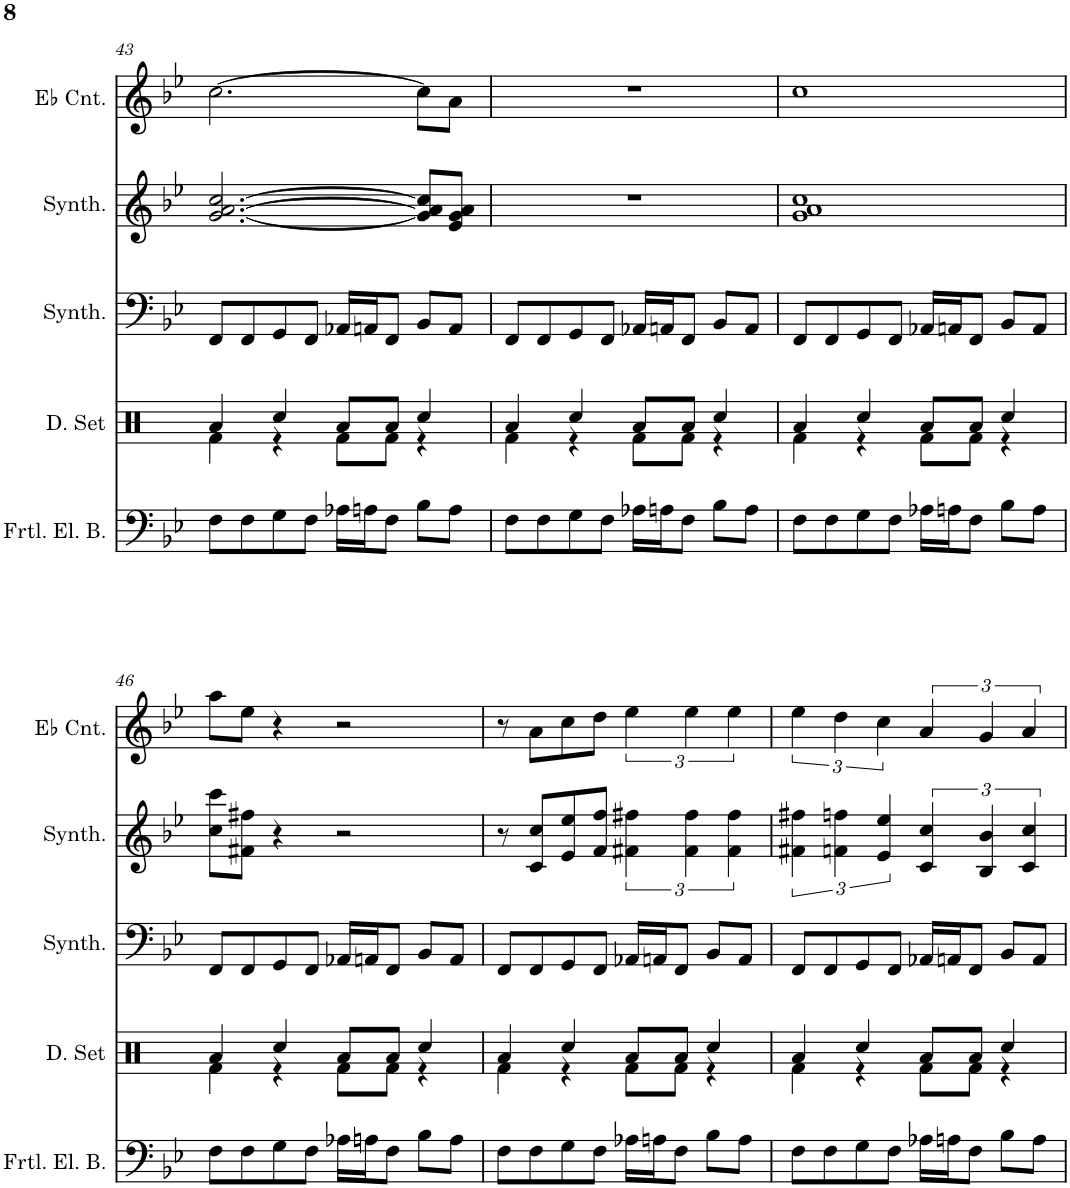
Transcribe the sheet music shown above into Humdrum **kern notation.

**kern	**kern	**kern	**kern	**kern
*part5	*part4	*part3	*part2	*part1
*staff5	*staff4	*staff3	*staff2	*staff1
*I"Fretless Electric Bass, Fretless Bass	*I"Drumset, Percussion	*I"Bass Synthesizer, Synth Bass	*I"Brass Synthesizer, Brass Accomp.	*I"Eb Cornet, Trumpet
*I'Frtl. El. B.	*I'D. Set	*I'Synth.	*I'Synth.	*I'Eb Cnt.
!!LO:PB:g=z
*clefF4	*clefX	*clefF4	*clefF4	*clefG2
*Trd7c12	*	*	*	*Trd-2c-3
*k[b-e-]	*k[]	*k[b-e-]	*k[b-e-]	*k[b-e-]
*M4/4	*M4/4	*M4/4	*M4/4	*M4/4
=43	=43	=43	=43	=43
*	*^	*	*	*
8F\L	4Ra/	4Rf\	8FF/L	[2.g/ [2.a/ [2.cc/	[2.cc\
8F\	.	.	8FF/	.	.
8G\	4Rcc/	4r	8GG/	.	.
8F\J	.	.	8FF/J	.	.
16A-X\LL	8Ra/L	8Rf\L	16AA-X/LL	.	.
16An\J	.	.	16AAn/J	.	.
8F\J	8Ra/J	8Rf\J	8FF/J	.	.
8B-\L	4Rcc/	4r	8BB-/L	8g/] 8a/] 8cc/]L	8cc\L]
8A\J	.	.	8AA/J	8e-/ 8g/ 8a/J	8a\J
=44	=44	=44	=44	=44	=44
8F\L	4Ra/	4Rf\	8FF/L	1r	1r
8F\	.	.	8FF/	.	.
8G\	4Rcc/	4r	8GG/	.	.
8F\J	.	.	8FF/J	.	.
16A-X\LL	8Ra/L	8Rf\L	16AA-X/LL	.	.
16An\J	.	.	16AAn/J	.	.
8F\J	8Ra/J	8Rf\J	8FF/J	.	.
8B-\L	4Rcc/	4r	8BB-/L	.	.
8A\J	.	.	8AA/J	.	.
=45	=45	=45	=45	=45	=45
8F\L	4Ra/	4Rf\	8FF/L	1g 1a 1cc	1cc
8F\	.	.	8FF/	.	.
8G\	4Rcc/	4r	8GG/	.	.
8F\J	.	.	8FF/J	.	.
16A-X\LL	8Ra/L	8Rf\L	16AA-X/LL	.	.
16An\J	.	.	16AAn/J	.	.
8F\J	8Ra/J	8Rf\J	8FF/J	.	.
8B-\L	4Rcc/	4r	8BB-/L	.	.
8A\J	.	.	8AA/J	.	.
!!LO:LB:g=z
=46	=46	=46	=46	=46	=46
8F\L	4Ra/	4Rf\	8FF/L	8cc\ 8ccc\L	8aa\L
8F\	.	.	8FF/	8f#X\ 8ff#X\J	8ee-\J
8G\	4Rcc/	4r	8GG/	4r	4r
8F\J	.	.	8FF/J	.	.
16A-X\LL	8Ra/L	8Rf\L	16AA-X/LL	2r	2r
16An\J	.	.	16AAn/J	.	.
8F\J	8Ra/J	8Rf\J	8FF/J	.	.
8B-\L	4Rcc/	4r	8BB-/L	.	.
8A\J	.	.	8AA/J	.	.
=47	=47	=47	=47	=47	=47
8F\L	4Ra/	4Rf\	8FF/L	8r	8r
8F\	.	.	8FF/	8c/ 8cc/L	8a\L
8G\	4Rcc/	4r	8GG/	8e-/ 8ee-/	8cc\
8F\J	.	.	8FF/J	8f/ 8ff/J	8dd\J
16A-X\LL	8Ra/L	8Rf\L	16AA-X/LL	6f#X\ 6ff#X\	6ee-\
16An\J	.	.	16AAn/J	.	.
8F\J	8Ra/J	8Rf\J	8FF/J	.	.
.	.	.	.	6f#\ 6ff#\	6ee-\
8B-\L	4Rcc/	4r	8BB-/L	.	.
.	.	.	.	6f#\ 6ff#\	6ee-\
8A\J	.	.	8AA/J	.	.
=48	=48	=48	=48	=48	=48
8F\L	4Ra/	4Rf\	8FF/L	6f#X\ 6ff#X\	6ee-\
8F\	.	.	8FF/	.	.
.	.	.	.	6fn\ 6ffn\	6dd\
8G\	4Rcc/	4r	8GG/	.	.
.	.	.	.	6e-/ 6ee-/	6cc\
8F\J	.	.	8FF/J	.	.
16A-X\LL	8Ra/L	8Rf\L	16AA-X/LL	6c/ 6cc/	6a/
16An\J	.	.	16AAn/J	.	.
8F\J	8Ra/J	8Rf\J	8FF/J	.	.
.	.	.	.	6B-/ 6b-/	6g/
8B-\L	4Rcc/	4r	8BB-/L	.	.
.	.	.	.	6c/ 6cc/	6a/
8A\J	.	.	8AA/J	.	.
*	*v	*v	*	*	*
=	=	=	=	=
*-	*-	*-	*-	*-
